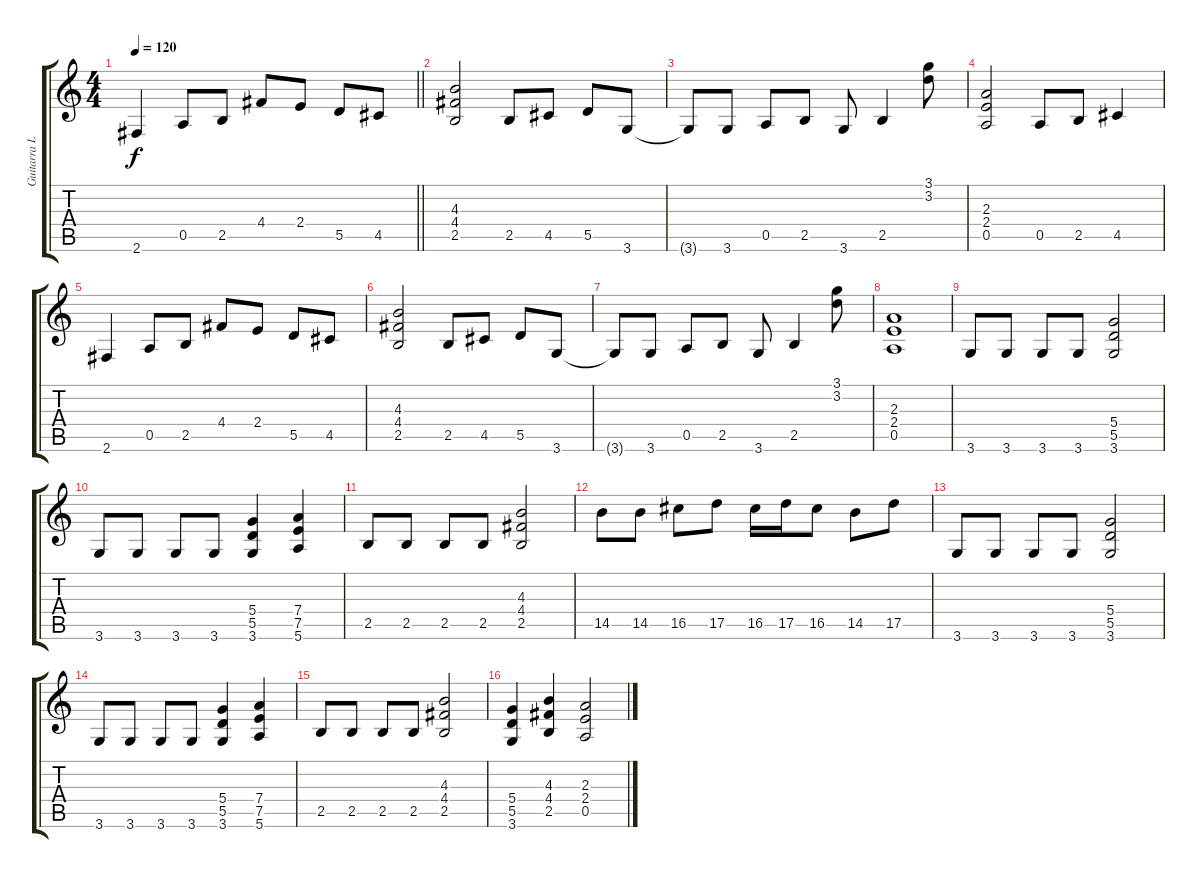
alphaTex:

\track ("Guitarra Lider" "Guitarra L") {instrument overdrivenguitar}
\staff {score tabs}
\tuning (E4 B3 G3 D3 A2 E2) {hide}
\ts (4 4)
\tempo 120
\clef g2
\barLineRight lightlight
\ks c
2.6.4{dy f} 0.5.8 2.5.8 4.4.8 2.4.8 5.5.8 4.5.8 |
(4.3 4.4 2.5).2 2.5.8 4.5.8 5.5.8 3.6.8 |
3.6{t}.8 3.6.8 0.5.8 2.5.8 3.6.8 2.5.4 (3.1 3.2).8 |
(2.3 2.4 0.5).2 0.5.8 2.5.8 4.5.4 |
2.6.4 0.5.8 2.5.8 4.4.8 2.4.8 5.5.8 4.5.8 |
(4.3 4.4 2.5).2 2.5.8 4.5.8 5.5.8 3.6.8 |
3.6{t}.8 3.6.8 0.5.8 2.5.8 3.6.8 2.5.4 (3.1 3.2).8 |
(2.3 2.4 0.5).1 |
3.6.8 3.6.8 3.6.8 3.6.8 (5.4 5.5 3.6).2 |
3.6.8 3.6.8 3.6.8 3.6.8 (5.4 5.5 3.6).4 (7.4 7.5 5.6).4 |
2.5.8 2.5.8 2.5.8 2.5.8 (4.3 4.4 2.5).2 |
14.5.8 14.5.8 16.5.8 17.5.8 16.5.16 17.5.16 16.5.8 14.5.8 17.5.8 |
3.6.8 3.6.8 3.6.8 3.6.8 (5.4 5.5 3.6).2 |
3.6.8 3.6.8 3.6.8 3.6.8 (5.4 5.5 3.6).4 (7.4 7.5 5.6).4 |
2.5.8 2.5.8 2.5.8 2.5.8 (4.3 4.4 2.5).2 |
(5.4 5.5 3.6).4 (4.3 4.4 2.5).4 (2.3 2.4 0.5).2
